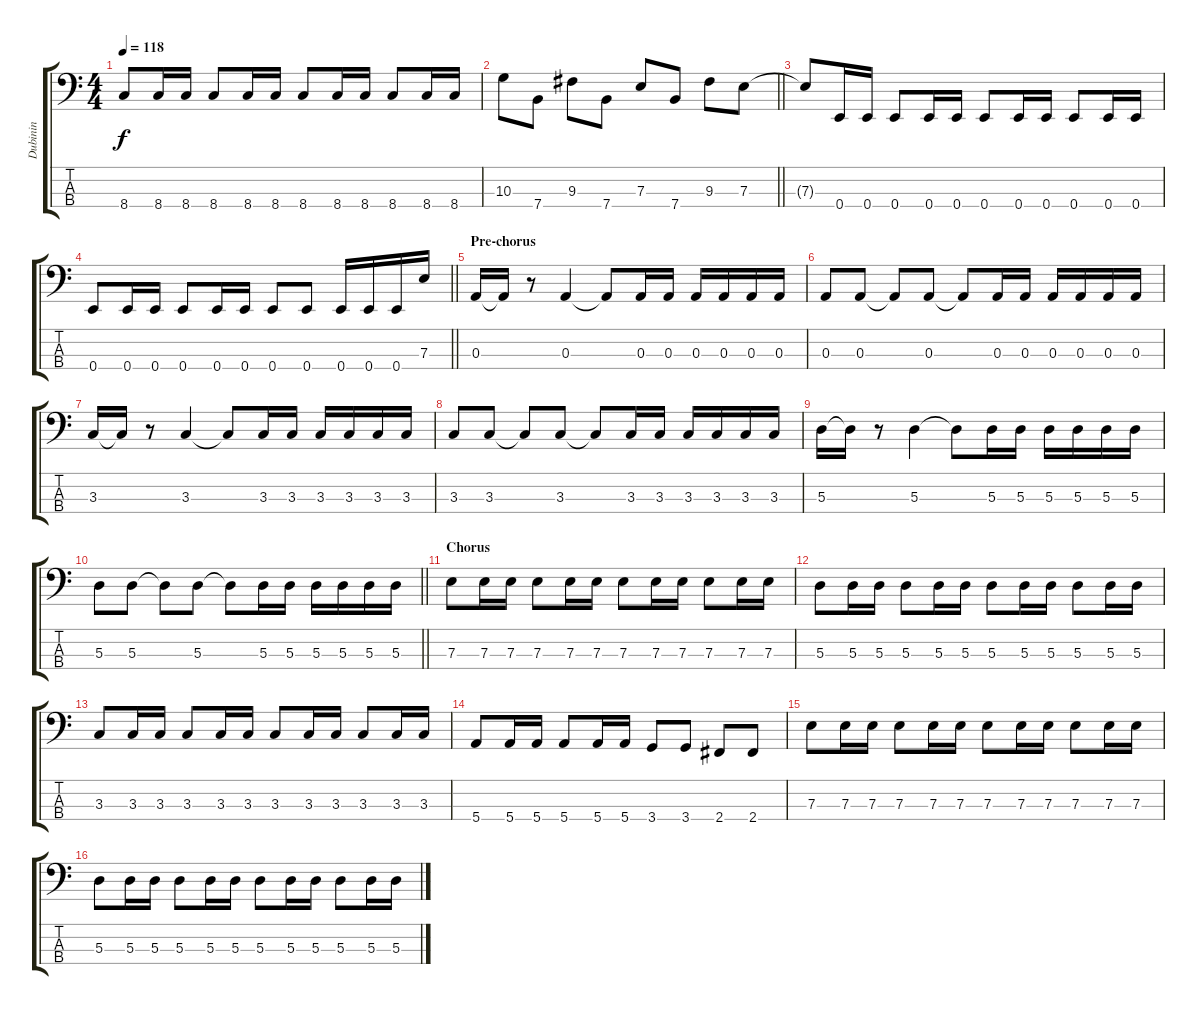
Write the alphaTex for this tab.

\track ("Dubinin" "Dubinin") {instrument electricbassfinger}
\staff {score tabs}
\tuning (G2 D2 A1 E1) {hide}
\ts (4 4)
\tempo 118
\clef f4
\ks c
8.4.8{dy f} 8.4.16 8.4.16 8.4.8 8.4.16 8.4.16 8.4.8 8.4.16 8.4.16 8.4.8 8.4.16 8.4.16 |
\barLineRight lightlight
10.3.8 7.4.8 9.3.8 7.4.8 7.3.8 7.4.8 9.3.8 7.3.8 |
7.3{t}.8 0.4.16 0.4.16 0.4.8 0.4.16 0.4.16 0.4.8 0.4.16 0.4.16 0.4.8 0.4.16 0.4.16 |
\barLineRight lightlight
0.4.8 0.4.16 0.4.16 0.4.8 0.4.16 0.4.16 0.4.8 0.4.8 0.4.16 0.4.16 0.4.16 7.3.16 |
\section ("" "Pre-chorus")
0.3.16 0.3{t}.16 r.8 0.3.4 0.3{t}.8 0.3.16 0.3.16 0.3.16 0.3.16 0.3.16 0.3.16 |
0.3.8 0.3.8 0.3{t}.8 0.3.8 0.3{t}.8 0.3.16 0.3.16 0.3.16 0.3.16 0.3.16 0.3.16 |
3.3.16 3.3{t}.16 r.8 3.3.4 3.3{t}.8 3.3.16 3.3.16 3.3.16 3.3.16 3.3.16 3.3.16 |
3.3.8 3.3.8 3.3{t}.8 3.3.8 3.3{t}.8 3.3.16 3.3.16 3.3.16 3.3.16 3.3.16 3.3.16 |
5.3.16 5.3{t}.16 r.8 5.3.4 5.3{t}.8 5.3.16 5.3.16 5.3.16 5.3.16 5.3.16 5.3.16 |
\barLineRight lightlight
5.3.8 5.3.8 5.3{t}.8 5.3.8 5.3{t}.8 5.3.16 5.3.16 5.3.16 5.3.16 5.3.16 5.3.16 |
\section ("" "Chorus")
7.3.8 7.3.16 7.3.16 7.3.8 7.3.16 7.3.16 7.3.8 7.3.16 7.3.16 7.3.8 7.3.16 7.3.16 |
5.3.8 5.3.16 5.3.16 5.3.8 5.3.16 5.3.16 5.3.8 5.3.16 5.3.16 5.3.8 5.3.16 5.3.16 |
3.3.8 3.3.16 3.3.16 3.3.8 3.3.16 3.3.16 3.3.8 3.3.16 3.3.16 3.3.8 3.3.16 3.3.16 |
5.4.8 5.4.16 5.4.16 5.4.8 5.4.16 5.4.16 3.4.8 3.4.8 2.4.8 2.4.8 |
7.3.8 7.3.16 7.3.16 7.3.8 7.3.16 7.3.16 7.3.8 7.3.16 7.3.16 7.3.8 7.3.16 7.3.16 |
5.3.8 5.3.16 5.3.16 5.3.8 5.3.16 5.3.16 5.3.8 5.3.16 5.3.16 5.3.8 5.3.16 5.3.16
